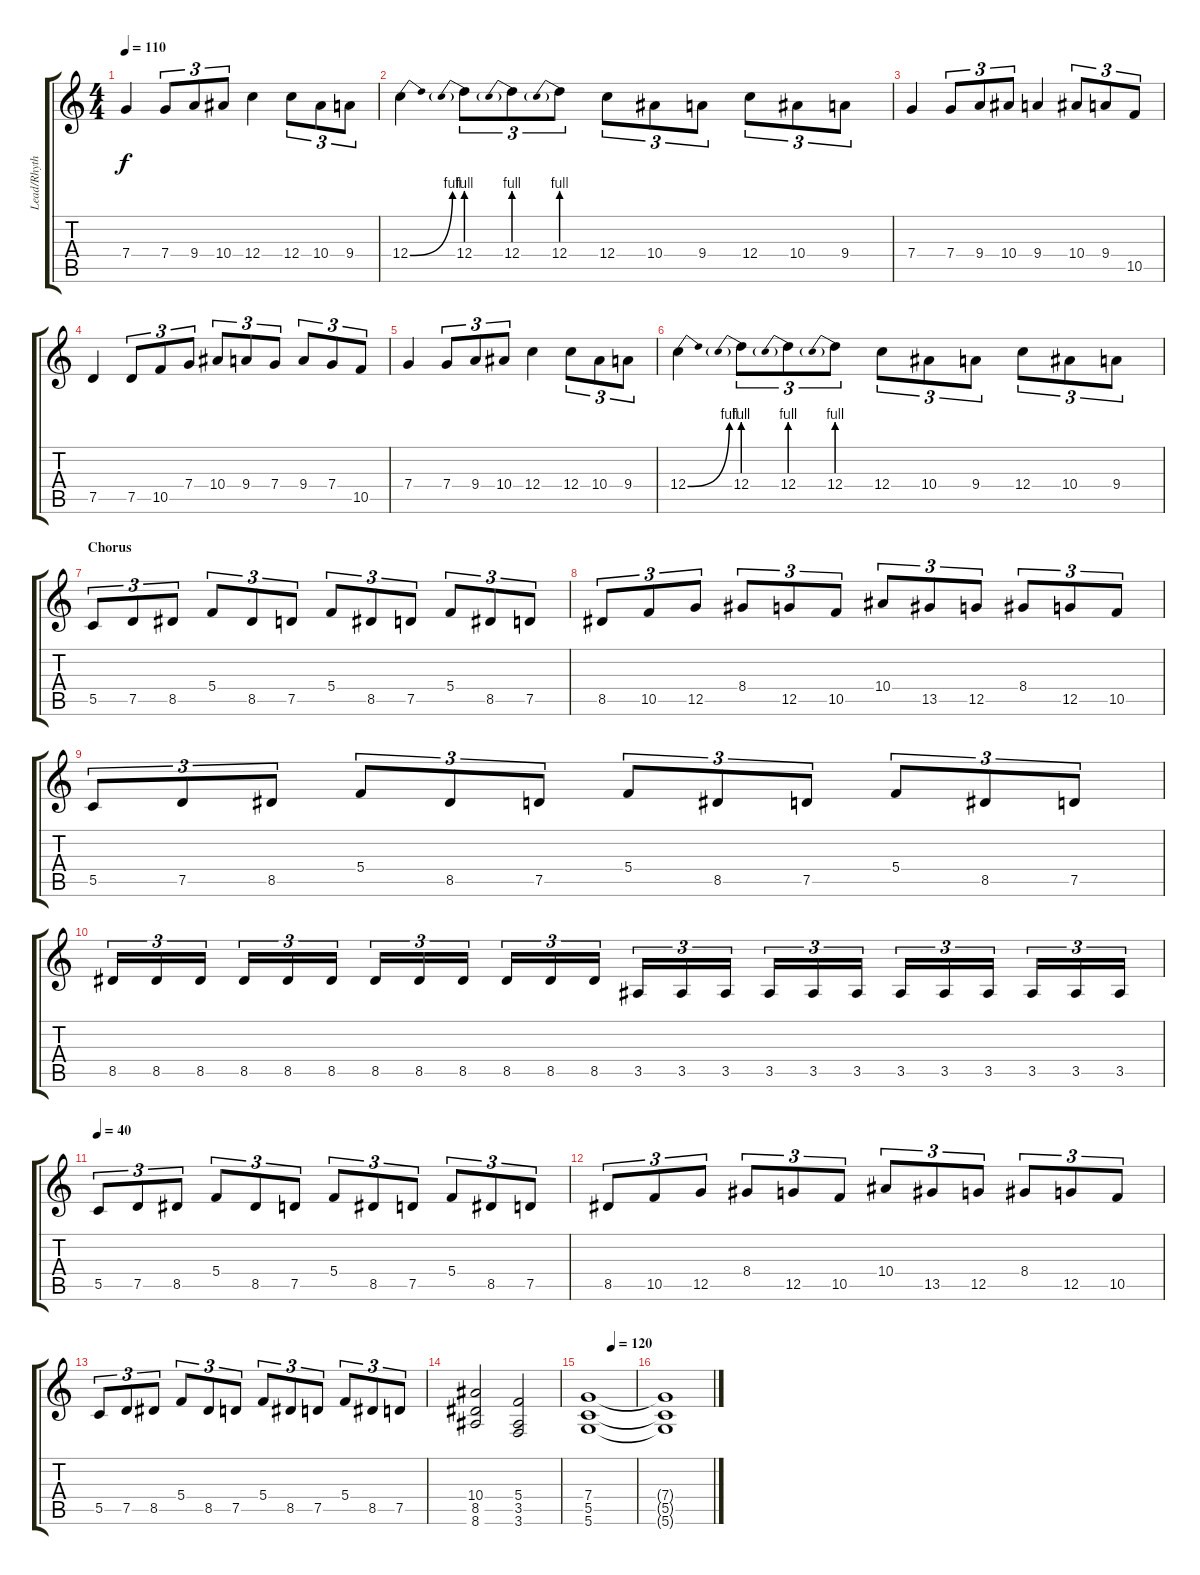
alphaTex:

\track ("Lead/Rhythm" "Lead/Rhyth") {instrument distortionguitar}
\staff {score tabs}
\tuning (D4 A3 F3 C3 G2 D2) {hide}
\ts (4 4)
\tempo 110
\clef g2
\ks c
7.4.4{dy f} 7.4.8{tu (3 2)} 9.4.8{tu (3 2)} 10.4.8{tu (3 2)} 12.4.4 12.4.8{tu (3 2)} 10.4.8{tu (3 2)} 9.4.8{tu (3 2)} |
12.4{be (bend 0 0 60 4)}.4 12.4{be (prebend 0 4 60 4)}.8{tu (3 2)} 12.4{be (prebend 0 4 60 4)}.8{tu (3 2)} 12.4{be (prebend 0 4 60 4)}.8{tu (3 2)} 12.4.8{tu (3 2)} 10.4.8{tu (3 2)} 9.4.8{tu (3 2)} 12.4.8{tu (3 2)} 10.4.8{tu (3 2)} 9.4.8{tu (3 2)} |
7.4.4 7.4.8{tu (3 2)} 9.4.8{tu (3 2)} 10.4.8{tu (3 2)} 9.4.4 10.4.8{tu (3 2)} 9.4.8{tu (3 2)} 10.5.8{tu (3 2)} |
7.5.4 7.5.8{tu (3 2)} 10.5.8{tu (3 2)} 7.4.8{tu (3 2)} 10.4.8{tu (3 2)} 9.4.8{tu (3 2)} 7.4.8{tu (3 2)} 9.4.8{tu (3 2)} 7.4.8{tu (3 2)} 10.5.8{tu (3 2)} |
7.4.4 7.4.8{tu (3 2)} 9.4.8{tu (3 2)} 10.4.8{tu (3 2)} 12.4.4 12.4.8{tu (3 2)} 10.4.8{tu (3 2)} 9.4.8{tu (3 2)} |
12.4{be (bend 0 0 60 4)}.4 12.4{be (prebend 0 4 60 4)}.8{tu (3 2)} 12.4{be (prebend 0 4 60 4)}.8{tu (3 2)} 12.4{be (prebend 0 4 60 4)}.8{tu (3 2)} 12.4.8{tu (3 2)} 10.4.8{tu (3 2)} 9.4.8{tu (3 2)} 12.4.8{tu (3 2)} 10.4.8{tu (3 2)} 9.4.8{tu (3 2)} |
\section ("" "Chorus")
5.5.8{tu (3 2)} 7.5.8{tu (3 2)} 8.5.8{tu (3 2)} 5.4.8{tu (3 2)} 8.5.8{tu (3 2)} 7.5.8{tu (3 2)} 5.4.8{tu (3 2)} 8.5.8{tu (3 2)} 7.5.8{tu (3 2)} 5.4.8{tu (3 2)} 8.5.8{tu (3 2)} 7.5.8{tu (3 2)} |
8.5.8{tu (3 2)} 10.5.8{tu (3 2)} 12.5.8{tu (3 2)} 8.4.8{tu (3 2)} 12.5.8{tu (3 2)} 10.5.8{tu (3 2)} 10.4.8{tu (3 2)} 13.5.8{tu (3 2)} 12.5.8{tu (3 2)} 8.4.8{tu (3 2)} 12.5.8{tu (3 2)} 10.5.8{tu (3 2)} |
5.5.8{tu (3 2)} 7.5.8{tu (3 2)} 8.5.8{tu (3 2)} 5.4.8{tu (3 2)} 8.5.8{tu (3 2)} 7.5.8{tu (3 2)} 5.4.8{tu (3 2)} 8.5.8{tu (3 2)} 7.5.8{tu (3 2)} 5.4.8{tu (3 2)} 8.5.8{tu (3 2)} 7.5.8{tu (3 2)} |
8.5.16{tu (3 2)} 8.5.16{tu (3 2)} 8.5.16{tu (3 2)} 8.5.16{tu (3 2)} 8.5.16{tu (3 2)} 8.5.16{tu (3 2)} 8.5.16{tu (3 2)} 8.5.16{tu (3 2)} 8.5.16{tu (3 2)} 8.5.16{tu (3 2)} 8.5.16{tu (3 2)} 8.5.16{tu (3 2)} 3.5.16{tu (3 2)} 3.5.16{tu (3 2)} 3.5.16{tu (3 2)} 3.5.16{tu (3 2)} 3.5.16{tu (3 2)} 3.5.16{tu (3 2)} 3.5.16{tu (3 2)} 3.5.16{tu (3 2)} 3.5.16{tu (3 2)} 3.5.16{tu (3 2)} 3.5.16{tu (3 2)} 3.5.16{tu (3 2)} |
\tempo 40
5.5.8{tu (3 2)} 7.5.8{tu (3 2)} 8.5.8{tu (3 2)} 5.4.8{tu (3 2)} 8.5.8{tu (3 2)} 7.5.8{tu (3 2)} 5.4.8{tu (3 2)} 8.5.8{tu (3 2)} 7.5.8{tu (3 2)} 5.4.8{tu (3 2)} 8.5.8{tu (3 2)} 7.5.8{tu (3 2)} |
8.5.8{tu (3 2)} 10.5.8{tu (3 2)} 12.5.8{tu (3 2)} 8.4.8{tu (3 2)} 12.5.8{tu (3 2)} 10.5.8{tu (3 2)} 10.4.8{tu (3 2)} 13.5.8{tu (3 2)} 12.5.8{tu (3 2)} 8.4.8{tu (3 2)} 12.5.8{tu (3 2)} 10.5.8{tu (3 2)} |
5.5.8{tu (3 2)} 7.5.8{tu (3 2)} 8.5.8{tu (3 2)} 5.4.8{tu (3 2)} 8.5.8{tu (3 2)} 7.5.8{tu (3 2)} 5.4.8{tu (3 2)} 8.5.8{tu (3 2)} 7.5.8{tu (3 2)} 5.4.8{tu (3 2)} 8.5.8{tu (3 2)} 7.5.8{tu (3 2)} |
(10.4 8.5 8.6).2 (5.4 3.5 3.6).2 |
\tempo (120 0.5)
(7.4 5.5 5.6).1 |
(7.4{t} 5.5{t} 5.6{t}).1{volume 0}
